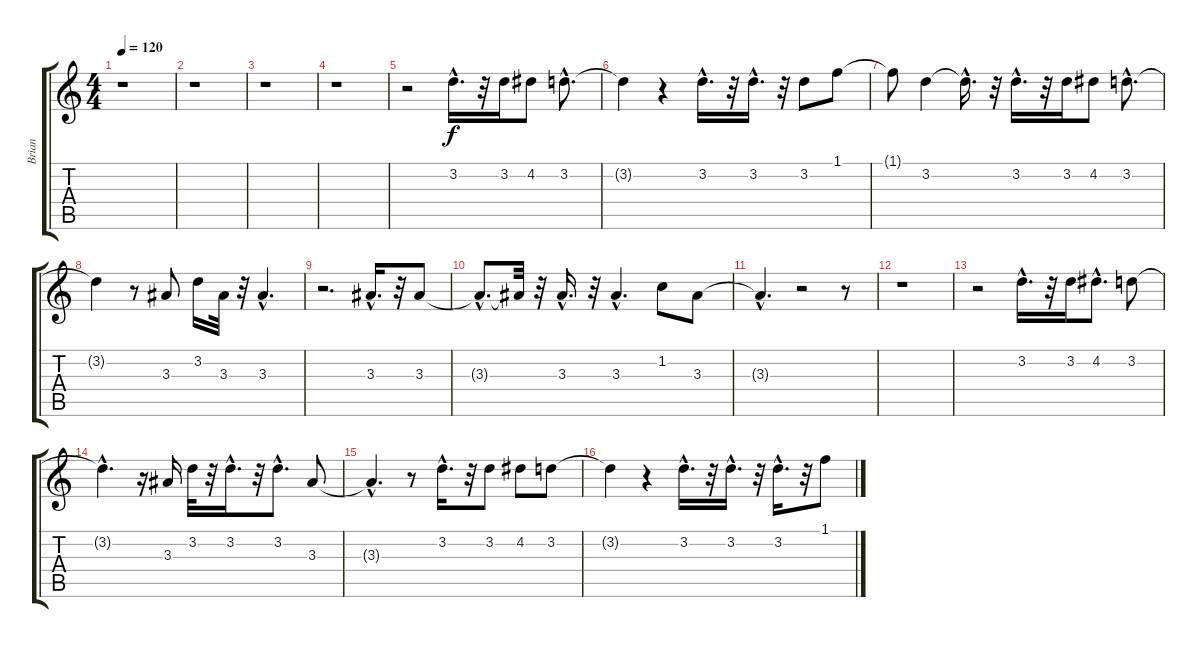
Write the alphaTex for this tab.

\track ("Brian" "Brian") {instrument electricguitarclean}
\staff {score tabs}
\tuning (E4 B3 G3 D3 A2 E2) {hide}
\ts (4 4)
\tempo 120
\clef g2
\ks c
r.1{dy f instrument electricguitarclean} |
r.1 |
r.1 |
r.1 |
r.2 3.2{hac}.16{d} r.32 3.2.16 4.2.8 3.2{hac}.8{d} |
3.2{t}.4 r.4 3.2{hac}.16{d} r.32 3.2{hac}.16{d} r.32 3.2.8 1.1.8 |
1.1{t}.8 3.2.4 3.2{hac t}.16{d} r.32 3.2{hac}.16{d} r.32 3.2.16 4.2.8 3.2{hac}.8{d} |
3.2{t}.4 r.8 3.3.8 3.2.16 3.3.32 r.32 3.3{hac}.4{d} |
r.2{d} 3.3{hac}.16{d} r.32 3.3.8 |
3.3{hac t}.8{d} 3.3{t}.32 r.32 3.3{hac}.16{d} r.32 3.3{hac}.4{d} 1.2.8 3.3.8 |
3.3{hac t}.4{d} r.2 r.8 |
r.1 |
r.2 3.2{hac}.16{d} r.32 3.2.16 4.2{hac}.8{d} 3.2.8 |
3.2{hac t}.4{d} r.16 3.3.16 3.2.32 r.32 3.2{hac}.16{d} r.32 3.2{hac}.8{d} 3.3.8 |
3.3{hac t}.4{d} r.8 3.2{hac}.16{d} r.32 3.2.8 4.2.8 3.2.8 |
3.2{t}.4 r.4 3.2{hac}.16{d} r.32 3.2{hac}.16{d} r.32 3.2{hac}.16{d} r.32 1.1.8
